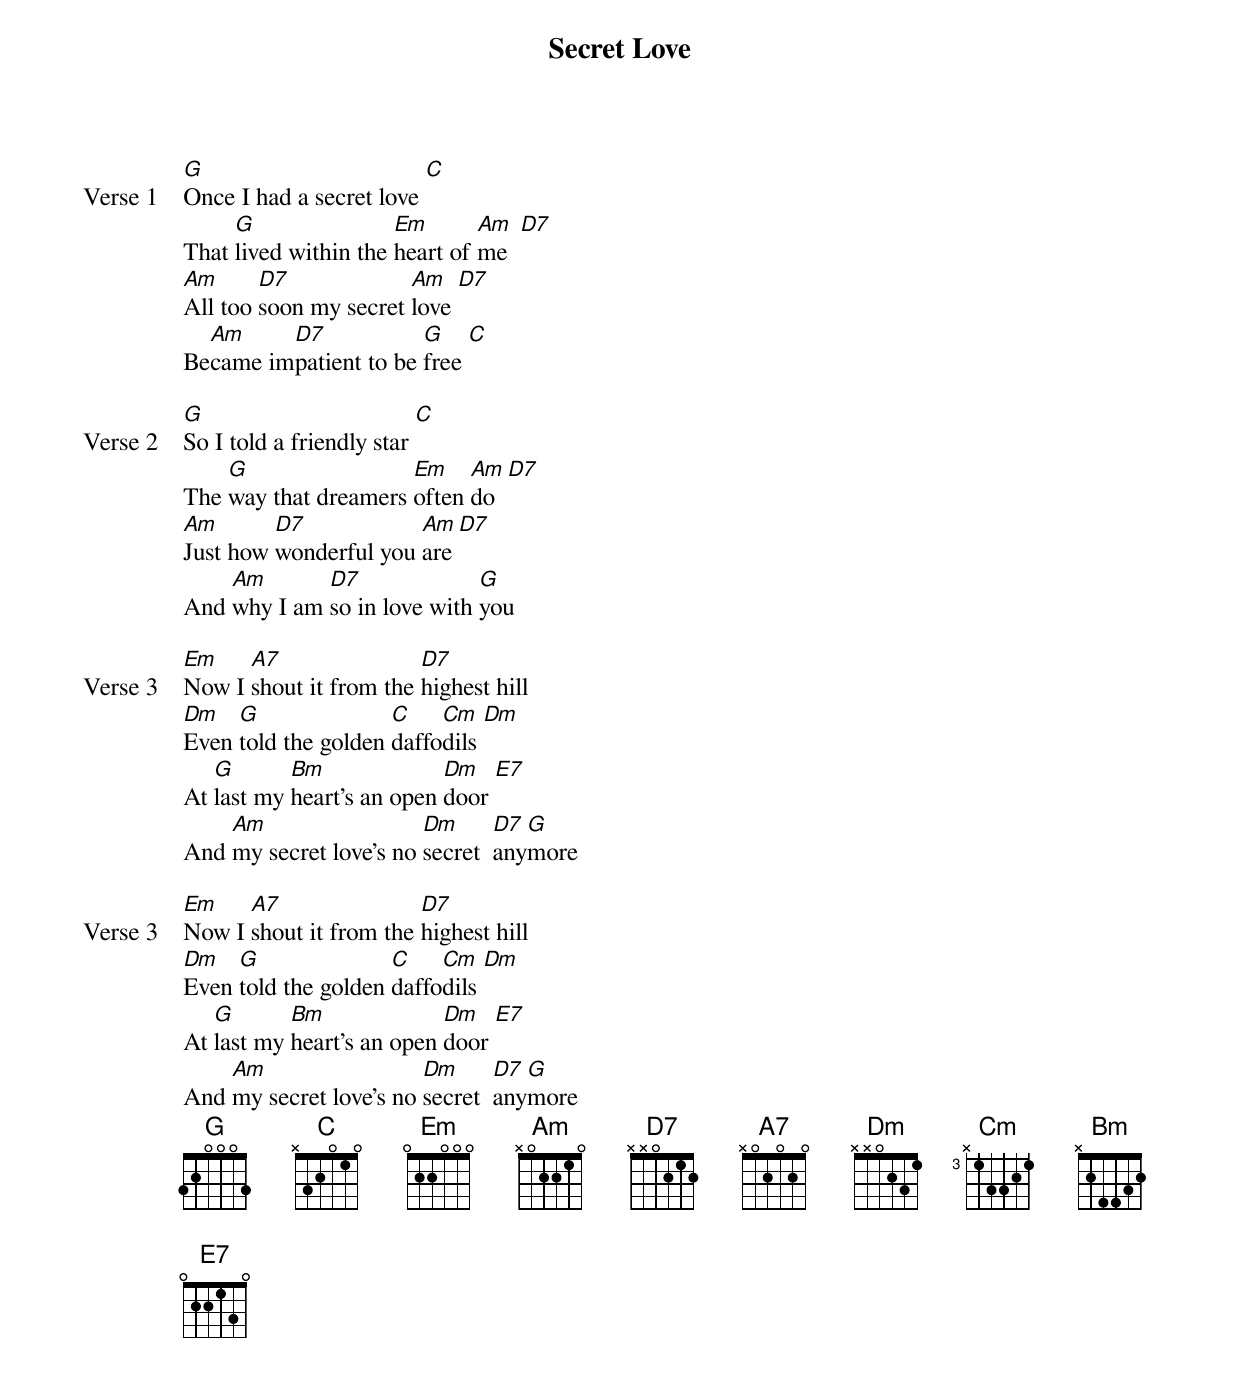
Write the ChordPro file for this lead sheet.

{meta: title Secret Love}
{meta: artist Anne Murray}
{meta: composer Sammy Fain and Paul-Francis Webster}
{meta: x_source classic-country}
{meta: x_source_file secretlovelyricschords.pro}
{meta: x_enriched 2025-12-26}

{start_of_verse: Verse 1}
[G]Once I had a secret love [C]
That [G]lived within the [Em]heart of [Am]me  [D7]
[Am]All too [D7]soon my secret [Am]love [D7]
Be[Am]came im[D7]patient to be [G]free [C]
{end_of_verse}

{start_of_verse: Verse 2}
[G]So I told a friendly star [C]
The [G]way that dreamers [Em]often [Am]do  [D7]
[Am]Just how [D7]wonderful you [Am]are [D7]
And [Am]why I am [D7]so in love with [G]you
{end_of_verse}

{start_of_verse: Verse 3}
[Em]Now I [A7]shout it from the [D7]highest hill
[Dm]Even [G]told the golden [C]daffo[Cm]dils [Dm]
At [G]last my [Bm]heart's an open [Dm]door [E7]
And [Am]my secret love's no [Dm]secret  [D7]any[G]more
{end_of_verse}

{start_of_verse: Verse 3}
[Em]Now I [A7]shout it from the [D7]highest hill
[Dm]Even [G]told the golden [C]daffo[Cm]dils [Dm]
At [G]last my [Bm]heart's an open [Dm]door [E7]
And [Am]my secret love's no [Dm]secret  [D7]any[G]more
{end_of_verse}
